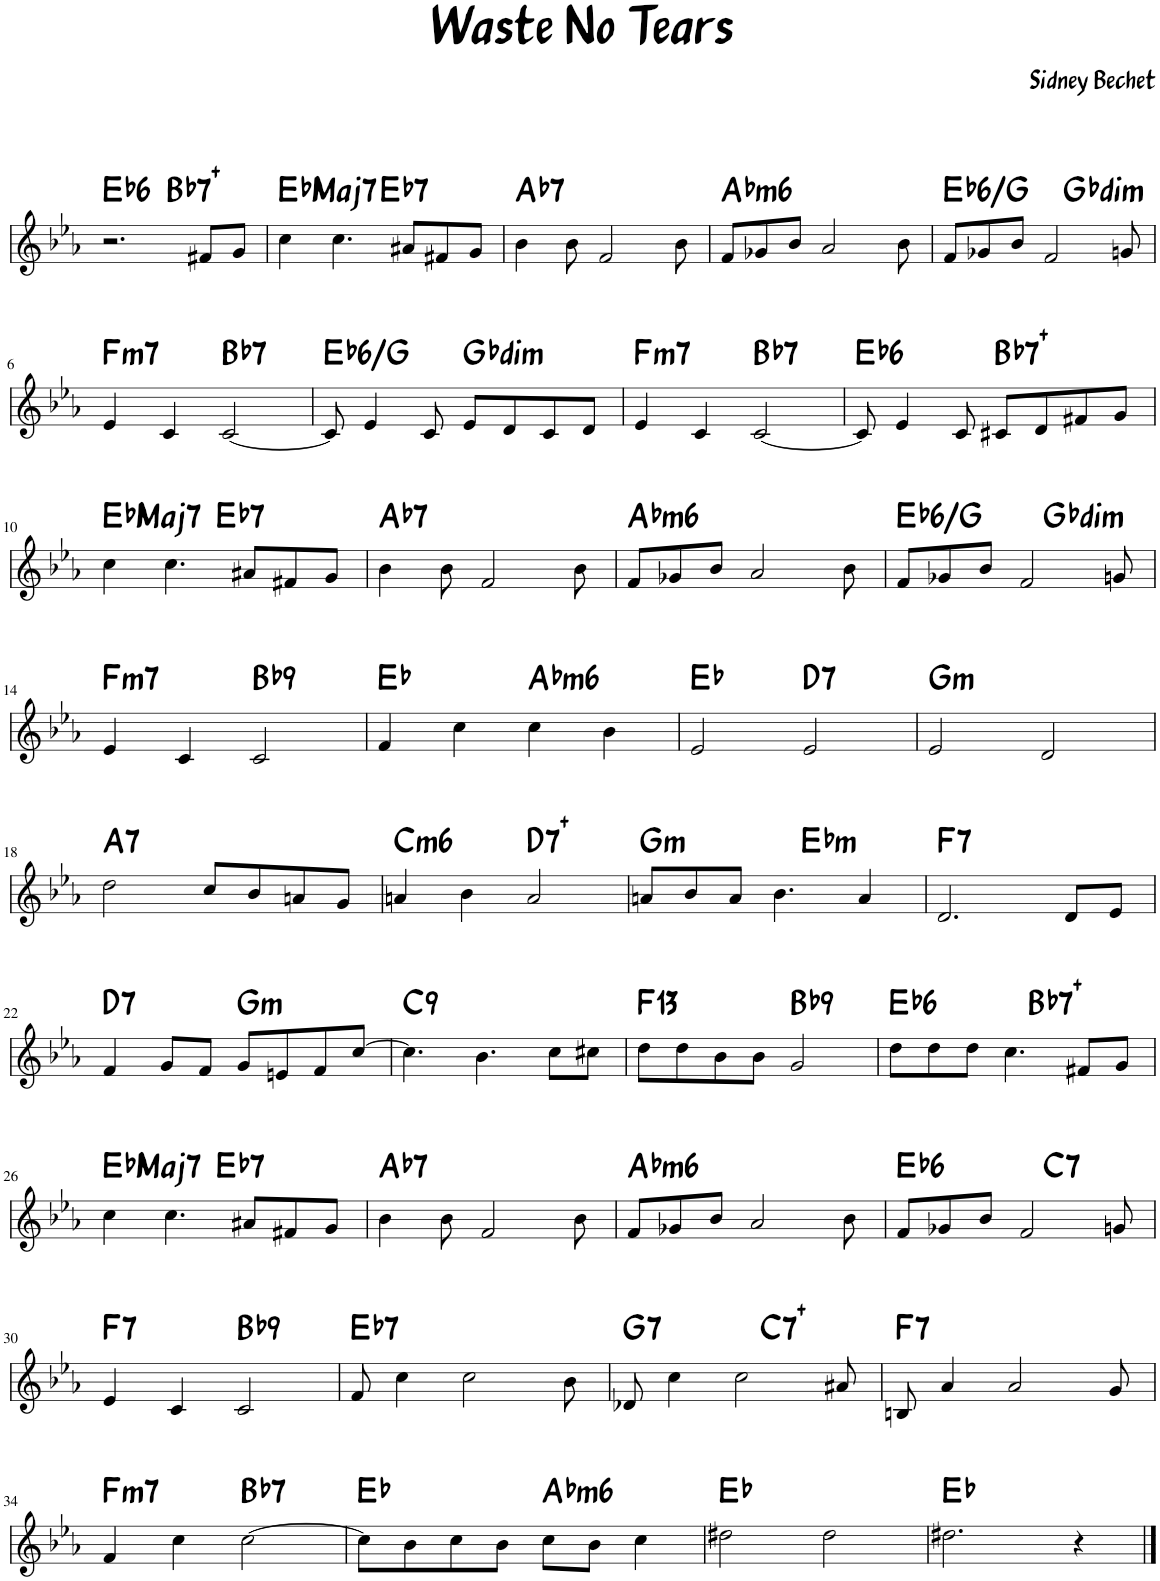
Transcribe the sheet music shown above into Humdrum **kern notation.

**kern	**harte
*part1	*part1
*staff1	*
*I"Piano	*
*I'Pno	*
*clefG2	*
*k[b-e-a-]	*
=1	=1
!	!LO:H:kt=6
*^	*
2.r	2ryy	Eb:maj6
!	!	!LO:H:kt=7+
.	2ryy	Bb:aug(b7)
8f#X/L	.	.
8g/J	.	.
=2	=2	=2
!	!	!LO:H:kt=Maj7
4cc\	2ryy	Eb:maj7
4.cc\	.	.
!	!	!LO:H:kt=7
.	2ryy	Eb:7
8a#X/L	.	.
8f#X/	.	.
8g/J	.	.
=3	=3	=3
!	!	!LO:H:kt=7
*v	*v	*
4b-\	Ab:7
8b-\	.
2f/	.
8b-\	.
=4	=4
!	!LO:H:kt=m6
8f/L	Ab:min6
8g-X/	.
8b-/J	.
2a-/	.
8b-\	.
=5	=5
!	!LO:H:kt=6
*^	*
8f/L	2ryy	Eb:maj6/3
8g-X/	.	.
8b-/J	.	.
2f/	.	.
!	!	!LO:H:kt=dim
.	2ryy	Gb:dim
8gn/	.	.
!!LO:LB:g=z	!!
=6	=6	=6
!	!	!LO:H:kt=m7
*v	*v	*
4e-/	F:min7
4c/	.
!	!LO:H:kt=7
[2c/	Bb:7
=7	=7
!	!LO:H:kt=6
8c/]	Eb:maj6/3
4e-/	.
8c/	.
!	!LO:H:kt=dim
8e-/L	Gb:dim
8d/	.
8c/	.
8d/J	.
=8	=8
!	!LO:H:kt=m7
4e-/	F:min7
4c/	.
!	!LO:H:kt=7
[2c/	Bb:7
=9	=9
!	!LO:H:kt=6
8c/]	Eb:maj6
4e-/	.
8c/	.
!	!LO:H:kt=7+
8c#X/L	Bb:aug(b7)
8d/	.
8f#X/	.
8g/J	.
!!LO:LB:g=z
=10	=10
!	!LO:H:kt=Maj7
*^	*
4cc\	2ryy	Eb:maj7
4.cc\	.	.
!	!	!LO:H:kt=7
.	2ryy	Eb:7
8a#X/L	.	.
8f#X/	.	.
8g/J	.	.
=11	=11	=11
!	!	!LO:H:kt=7
*v	*v	*
4b-\	Ab:7
8b-\	.
2f/	.
8b-\	.
=12	=12
!	!LO:H:kt=m6
8f/L	Ab:min6
8g-X/	.
8b-/J	.
2a-/	.
8b-\	.
=13	=13
!	!LO:H:kt=6
*^	*
8f/L	2ryy	Eb:maj6/3
8g-X/	.	.
8b-/J	.	.
2f/	.	.
!	!	!LO:H:kt=dim
.	2ryy	Gb:dim
8gn/	.	.
!!LO:LB:g=z	!!
=14	=14	=14
!	!	!LO:H:kt=m7
*v	*v	*
4e-/	F:min7
4c/	.
!	!LO:H:kt=9
2c/	Bb:9
=15	=15
!	!LO:H:kt=N.C.
4f/	N
4cc\	.
!	!LO:H:kt=m6
4cc\	Ab:min6
4b-\	.
=16	=16
!	!LO:H:kt=N.C.
2e-/	N
!	!LO:H:kt=7
2e-/	D:7
=17	=17
!	!LO:H:kt=m
2e-/	G:min
2d/	.
!!LO:LB:g=z
=18	=18
!	!LO:H:kt=7
2dd\	A:7
8cc/L	.
8b-/	.
8an/	.
8g/J	.
=19	=19
!	!LO:H:kt=m6
4an/	C:min6
4b-\	.
!	!LO:H:kt=7+
2a/	D:aug(b7)
=20	=20
!	!LO:H:kt=m
*^	*
8an/L	2ryy	G:min
8b-/	.	.
8a/J	.	.
4.b-\	.	.
!	!	!LO:H:kt=m
.	2ryy	Eb:min
4a/	.	.
=21	=21	=21
!	!	!LO:H:kt=7
*v	*v	*
2.d/	F:7
8d/L	.
8e-/J	.
!!LO:LB:g=z
=22	=22
!	!LO:H:kt=7
4f/	D:7
8g/L	.
8f/J	.
!	!LO:H:kt=m
8g/L	G:min
8en/	.
8f/	.
[8cc/J	.
=23	=23
!	!LO:H:kt=9
4.cc\]	C:9
4.b-\	.
8cc\L	.
8cc#X\J	.
=24	=24
!	!LO:H:kt=13
8dd\L	F:9(11,13)
8dd\	.
8b-\	.
8b-\J	.
!	!LO:H:kt=9
2g/	Bb:9
=25	=25
!	!LO:H:kt=6
*^	*
8dd\L	2ryy	Eb:maj6
8dd\	.	.
8dd\J	.	.
4.cc\	.	.
!	!	!LO:H:kt=7+
.	2ryy	Bb:aug(b7)
8f#X/L	.	.
8g/J	.	.
!!LO:LB:g=z	!!
=26	=26	=26
!	!	!LO:H:kt=Maj7
4cc\	2ryy	Eb:maj7
4.cc\	.	.
!	!	!LO:H:kt=7
.	2ryy	Eb:7
8a#X/L	.	.
8f#X/	.	.
8g/J	.	.
=27	=27	=27
!	!	!LO:H:kt=7
*v	*v	*
4b-\	Ab:7
8b-\	.
2f/	.
8b-\	.
=28	=28
!	!LO:H:kt=m6
8f/L	Ab:min6
8g-X/	.
8b-/J	.
2a-/	.
8b-\	.
=29	=29
!	!LO:H:kt=6
*^	*
8f/L	2ryy	Eb:maj6
8g-X/	.	.
8b-/J	.	.
2f/	.	.
!	!	!LO:H:kt=7
.	2ryy	C:7
8gn/	.	.
!!LO:LB:g=z	!!
=30	=30	=30
!	!	!LO:H:kt=7
*v	*v	*
4e-/	F:7
4c/	.
!	!LO:H:kt=9
2c/	Bb:9
=31	=31
!	!LO:H:kt=7
8f/	Eb:7
4cc\	.
2cc\	.
8b-\	.
=32	=32
!	!LO:H:kt=7
*^	*
8d-X/	2ryy	G:7
4cc\	.	.
2cc\	.	.
!	!	!LO:H:kt=7+
.	2ryy	C:aug(b7)
8a#X/	.	.
=33	=33	=33
!	!	!LO:H:kt=7
*v	*v	*
8Bn/	F:7
4a-/	.
2a-/	.
8g/	.
!!LO:LB:g=z
=34	=34
!	!LO:H:kt=m7
4f/	F:min7
4cc\	.
!	!LO:H:kt=7
[2cc\	Bb:7
=35	=35
!	!LO:H:kt=N.C.
8cc\L]	N
8b-\	.
8cc\	.
8b-\J	.
!	!LO:H:kt=m6
8cc\L	Ab:min6
8b-\J	.
4cc\	.
=36	=36
!	!LO:H:kt=N.C.
2dd#X\	N
2dd#\	.
=37	=37
!	!LO:H:kt=N.C.
2.dd#X\	N
4r	.
==	==
*-	*-
